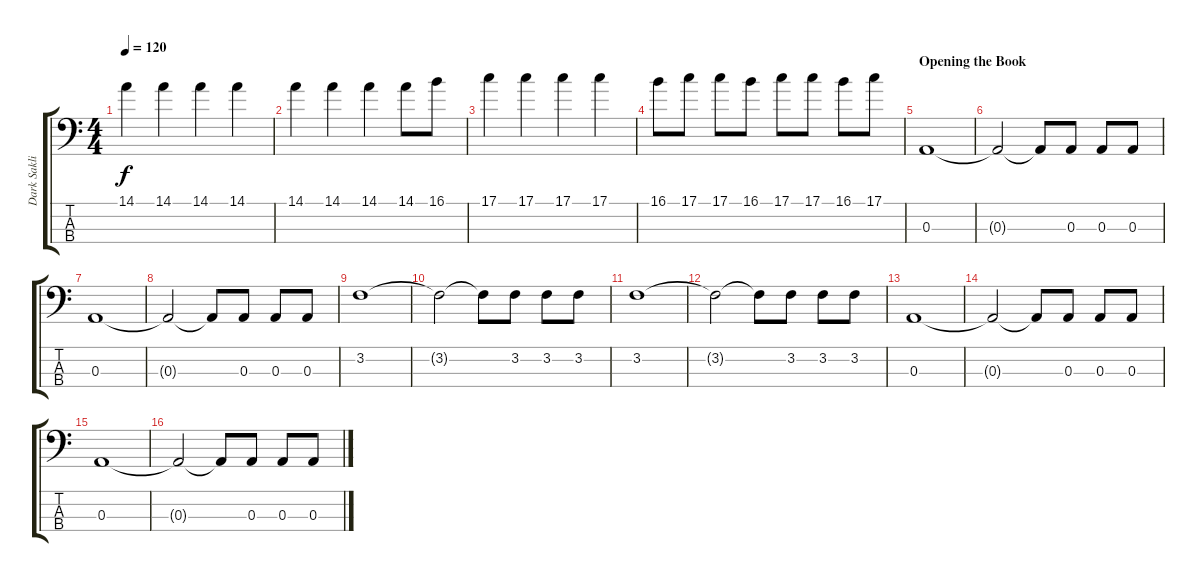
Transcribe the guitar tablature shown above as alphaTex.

\track ("Dark Saklis" "Dark Sakli") {instrument electricbassfinger}
\staff {score tabs}
\tuning (G2 D2 A1 E1) {hide}
\ts (4 4)
\tempo 120
\clef f4
\ks c
14.1.4{dy f} 14.1.4 14.1.4 14.1.4 |
14.1.4 14.1.4 14.1.4 14.1.8 16.1.8 |
17.1.4 17.1.4 17.1.4 17.1.4 |
16.1.8 17.1.8 17.1.8 16.1.8 17.1.8 17.1.8 16.1.8 17.1.8 |
\section ("" "Opening the Book")
0.3.1 |
0.3{t}.2 0.3{t}.8 0.3.8 0.3.8 0.3.8 |
0.3.1 |
0.3{t}.2 0.3{t}.8 0.3.8 0.3.8 0.3.8 |
3.2.1 |
3.2{t}.2 3.2{t}.8 3.2.8 3.2.8 3.2.8 |
3.2.1 |
3.2{t}.2 3.2{t}.8 3.2.8 3.2.8 3.2.8 |
0.3.1 |
0.3{t}.2 0.3{t}.8 0.3.8 0.3.8 0.3.8 |
0.3.1 |
0.3{t}.2 0.3{t}.8 0.3.8 0.3.8 0.3.8
